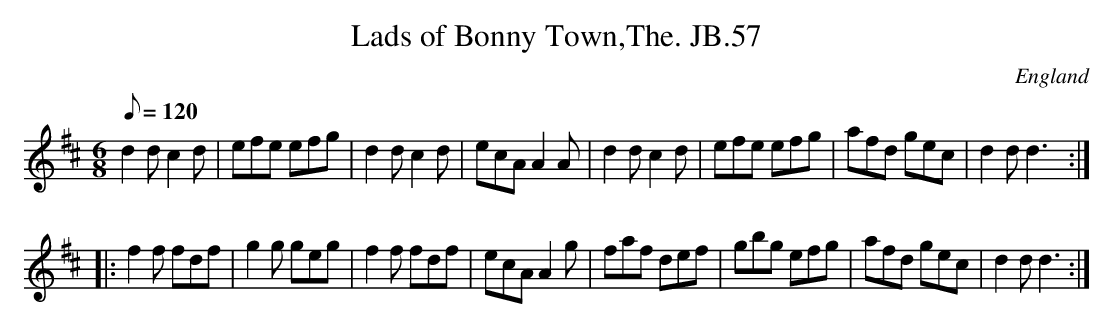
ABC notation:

X:1
T:Lads of Bonny Town,The. JB.57
M:6/8
L:1/8
Q:120
O:England
K:D
d2dc2d|efe efg|d2dc2d|ecAA2A|d2dc2d|efe efg|afd gec|d2dd3:|
|:f2f fdf|g2g geg|f2f fdf|ecAA2g|faf def|gbg efg|afd gec|d2dd3:|]
